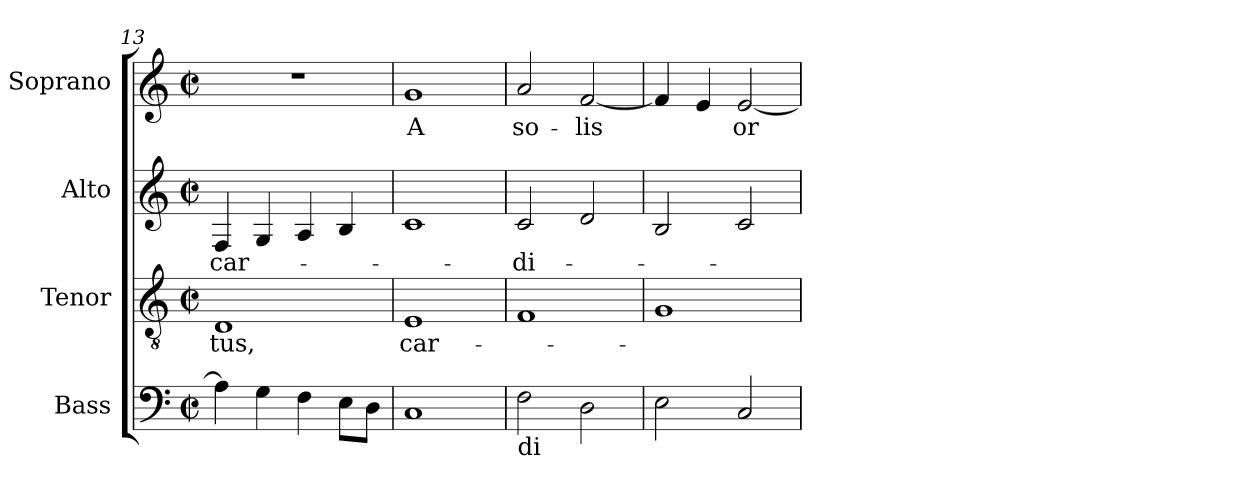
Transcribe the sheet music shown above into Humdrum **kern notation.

**kern	**kern	**text	**kern	**text	**kern	**text
*part4	*part3	*part3	*part2	*part2	*part1	*part1
*staff4	*staff3	*staff3	*staff2	*staff2	*staff1	*staff1
*I"Bass	*I"Tenor	*	*I"Alto	*	*I"Soprano	*
*I'B	*I'T	*	*I'A	*	*I'S	*
*clefF4	*clefGv2	*	*clefG2	*	*clefG2	*
*M2/2	*M2/2	*	*M2/2	*	*M2/2	*
*met(c|)	*met(c|)	*	*met(c|)	*	*met(c|)	*
=13	=13	=13	=13	=13	=13	=13
!	!	!LO:LY:b:cj	!	!LO:LY:b:cj	!	!
4A\]	1D	-tus,	4F/	car-	1r	.
4G\	.	.	4G/	.	.	.
4F\	.	.	4A/	.	.	.
8E\L	.	.	4B/	.	.	.
8D\J	.	.	.	.	.	.
=14	=14	=14	=14	=14	=14	=14
!	!	!LO:LY:b:cj	!	!	!	!LO:LY:b:cj
1C	1E	car-	1c	.	1g	A
=15	=15	=15	=15	=15	=15	=15
!LO:TX:b:t=di	!	!	!	!	!	!
!	!	!	!	!LO:LY:b:cj	!	!LO:LY:b:cj
2F\	1F	.	2c/	-di-	2a/	so-
!	!	!	!	!	!	!LO:LY:b:cj
2D\	.	.	2d/	.	[<2f/	-lis
=16	=16	=16	=16	=16	=16	=16
2E\	1G	.	2B/	.	4f/]	.
.	.	.	.	.	4e/	.
!	!	!	!	!	!	!LO:LY:b:cj
2C/	.	.	2c/	.	[>2e/	or-
=	=	=	=	=	=	=
*-	*-	*-	*-	*-	*-	*-
